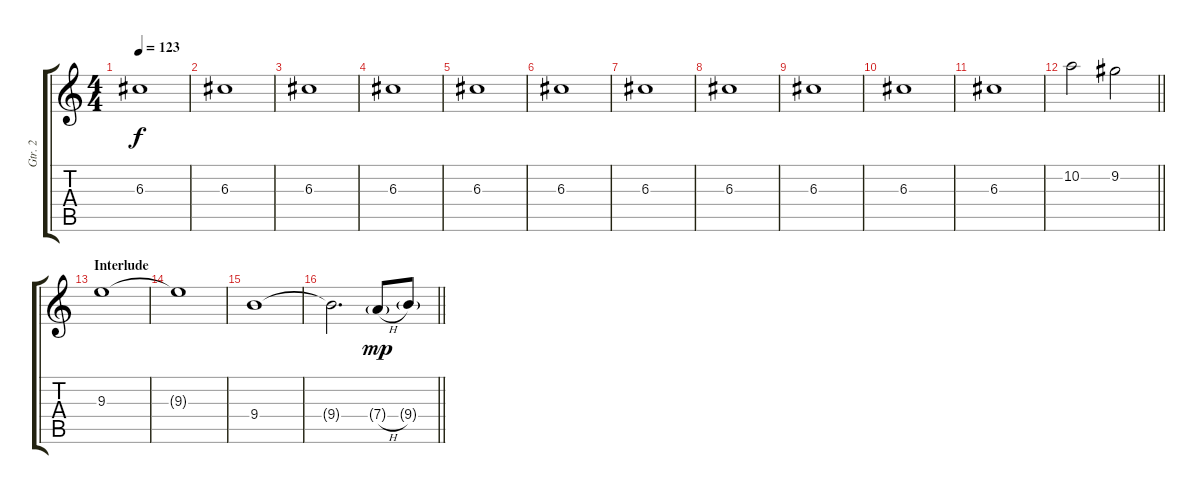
\track ("Gtr. 2" "Gtr. 2") {instrument electricguitarclean}
\staff {score tabs}
\tuning (E4 B3 G3 D3 A2 E2) {hide}
\ts (4 4)
\tempo 123
\clef g2
\ks c
6.3.1{dy f} |
6.3.1 |
6.3.1 |
6.3.1 |
6.3.1 |
6.3.1 |
6.3.1 |
6.3.1 |
6.3.1 |
6.3.1 |
6.3.1 |
\barLineRight lightlight
10.2.2 9.2.2 |
\section ("" "Interlude")
9.3.1 |
9.3{t}.1 |
9.4.1 |
\barLineRight lightlight
9.4{t}.2{d} 7.4{h g}.8{dy mp} 9.4{g}.8
